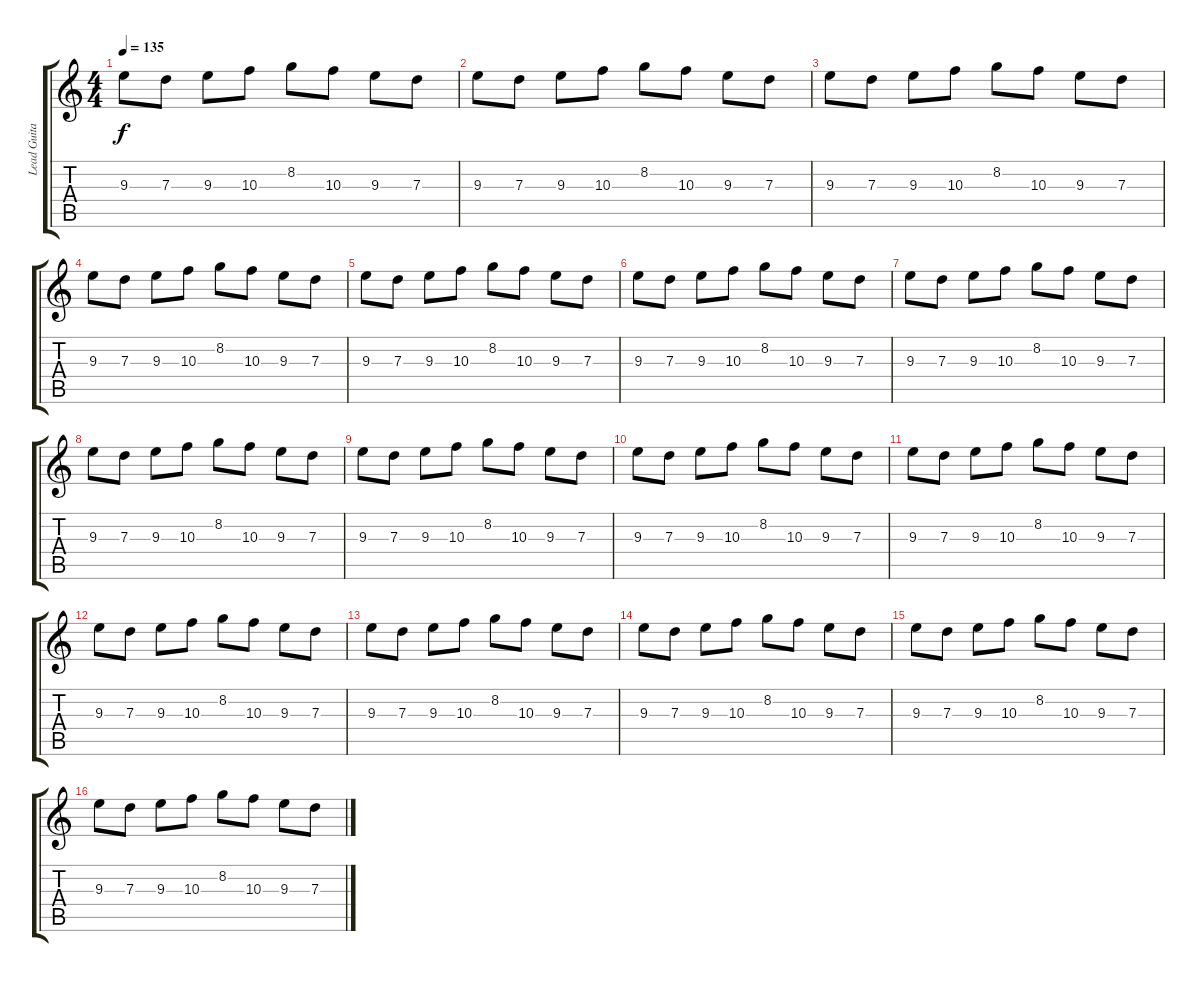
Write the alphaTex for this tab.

\track ("Lead Guitar 1" "Lead Guita") {instrument overdrivenguitar}
\staff {score tabs}
\tuning (E4 B3 G3 D3 A2 E2) {hide}
\ts (4 4)
\tempo 135
\clef g2
\ks c
9.3.8{dy f} 7.3.8 9.3.8 10.3.8 8.2.8 10.3.8 9.3.8 7.3.8 |
9.3.8 7.3.8 9.3.8 10.3.8 8.2.8 10.3.8 9.3.8 7.3.8 |
9.3.8 7.3.8 9.3.8 10.3.8 8.2.8 10.3.8 9.3.8 7.3.8 |
9.3.8 7.3.8 9.3.8 10.3.8 8.2.8 10.3.8 9.3.8 7.3.8 |
9.3.8 7.3.8 9.3.8 10.3.8 8.2.8 10.3.8 9.3.8 7.3.8 |
9.3.8 7.3.8 9.3.8 10.3.8 8.2.8 10.3.8 9.3.8 7.3.8 |
9.3.8 7.3.8 9.3.8 10.3.8 8.2.8 10.3.8 9.3.8 7.3.8 |
9.3.8 7.3.8 9.3.8 10.3.8 8.2.8 10.3.8 9.3.8 7.3.8 |
9.3.8 7.3.8 9.3.8 10.3.8 8.2.8 10.3.8 9.3.8 7.3.8 |
9.3.8 7.3.8 9.3.8 10.3.8 8.2.8 10.3.8 9.3.8 7.3.8 |
9.3.8 7.3.8 9.3.8 10.3.8 8.2.8 10.3.8 9.3.8 7.3.8 |
9.3.8 7.3.8 9.3.8 10.3.8 8.2.8 10.3.8 9.3.8 7.3.8 |
9.3.8 7.3.8 9.3.8 10.3.8 8.2.8 10.3.8 9.3.8 7.3.8 |
9.3.8 7.3.8 9.3.8 10.3.8 8.2.8 10.3.8 9.3.8 7.3.8 |
9.3.8 7.3.8 9.3.8 10.3.8 8.2.8 10.3.8 9.3.8 7.3.8 |
9.3.8 7.3.8 9.3.8 10.3.8 8.2.8 10.3.8 9.3.8 7.3.8
